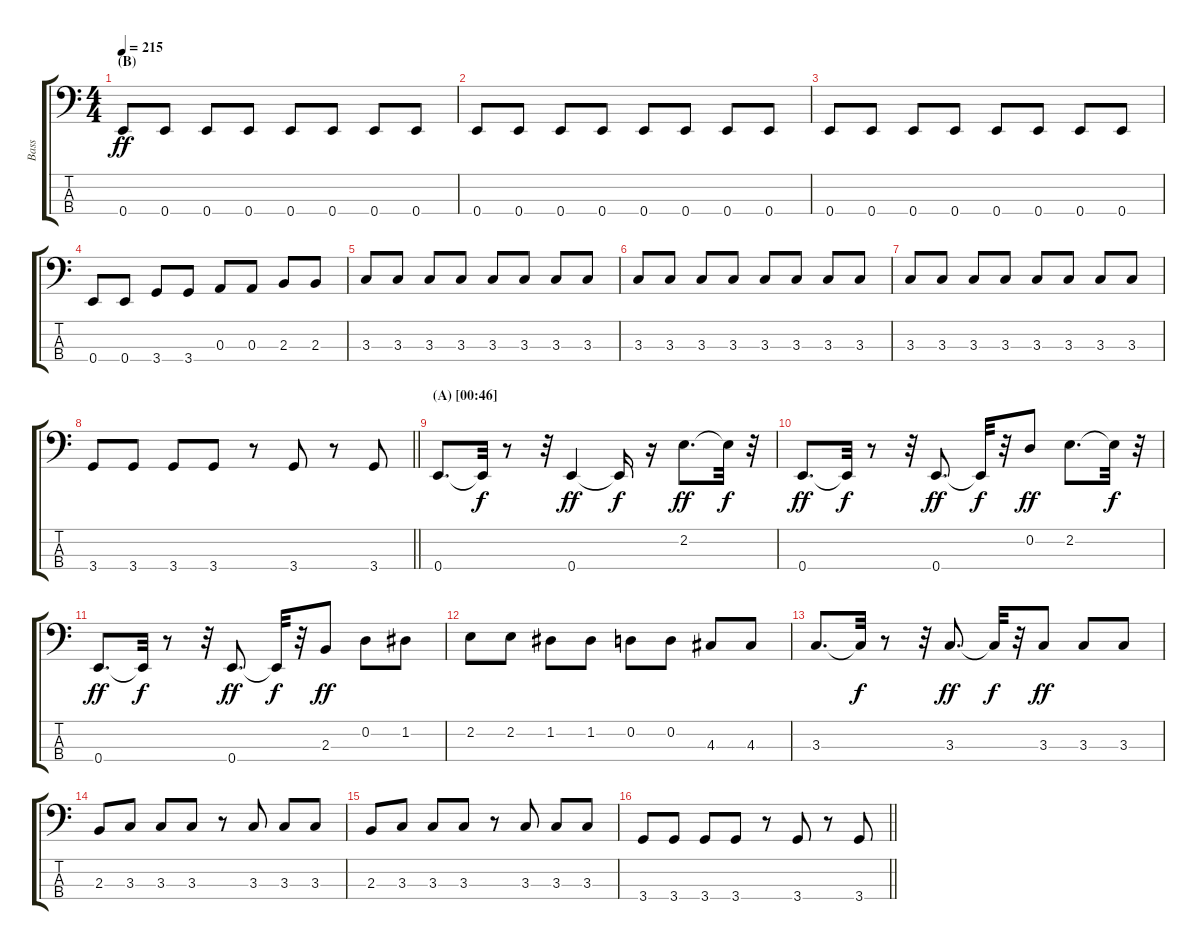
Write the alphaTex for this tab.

\track ("Bass" "Bass") {instrument slapbass2}
\staff {score tabs}
\tuning (G2 D2 A1 E1) {hide}
\ts (4 4)
\section ("" "(B)")
\tempo 215
\clef f4
\ks c
0.4.8{dy ff} 0.4.8 0.4.8 0.4.8 0.4.8 0.4.8 0.4.8 0.4.8 |
0.4.8 0.4.8 0.4.8 0.4.8 0.4.8 0.4.8 0.4.8 0.4.8 |
0.4.8 0.4.8 0.4.8 0.4.8 0.4.8 0.4.8 0.4.8 0.4.8 |
0.4.8 0.4.8 3.4.8 3.4.8 0.3.8 0.3.8 2.3.8 2.3.8 |
3.3.8 3.3.8 3.3.8 3.3.8 3.3.8 3.3.8 3.3.8 3.3.8 |
3.3.8 3.3.8 3.3.8 3.3.8 3.3.8 3.3.8 3.3.8 3.3.8 |
3.3.8 3.3.8 3.3.8 3.3.8 3.3.8 3.3.8 3.3.8 3.3.8 |
\barLineRight lightlight
3.4.8 3.4.8 3.4.8 3.4.8 r.8 3.4.8 r.8 3.4.8 |
\section ("" "(A) [00:46]")
0.4.8{d} 0.4{t}.32{dy f} r.8 r.32 0.4.4{dy ff} 0.4{t}.16{dy f} r.16 2.2.8{d dy ff} 2.2{t}.32{dy f} r.32 |
0.4.8{d dy ff} 0.4{t}.32{dy f} r.8 r.32 0.4.8{d dy ff} 0.4{t}.32{dy f} r.32 0.2.8{dy ff} 2.2.8{d} 2.2{t}.32{dy f} r.32 |
0.4.8{d dy ff} 0.4{t}.32{dy f} r.8 r.32 0.4.8{d dy ff} 0.4{t}.32{dy f} r.32 2.3.8{dy ff} 0.2.8 1.2.8 |
2.2.8 2.2.8 1.2.8 1.2.8 0.2.8 0.2.8 4.3.8 4.3.8 |
3.3.8{d} 3.3{t}.32{dy f} r.8 r.32 3.3.8{d dy ff} 3.3{t}.32{dy f} r.32 3.3.8{dy ff} 3.3.8 3.3.8 |
2.3.8 3.3.8 3.3.8 3.3.8 r.8 3.3.8 3.3.8 3.3.8 |
2.3.8 3.3.8 3.3.8 3.3.8 r.8 3.3.8 3.3.8 3.3.8 |
\barLineRight lightlight
3.4.8 3.4.8 3.4.8 3.4.8 r.8 3.4.8 r.8 3.4.8
